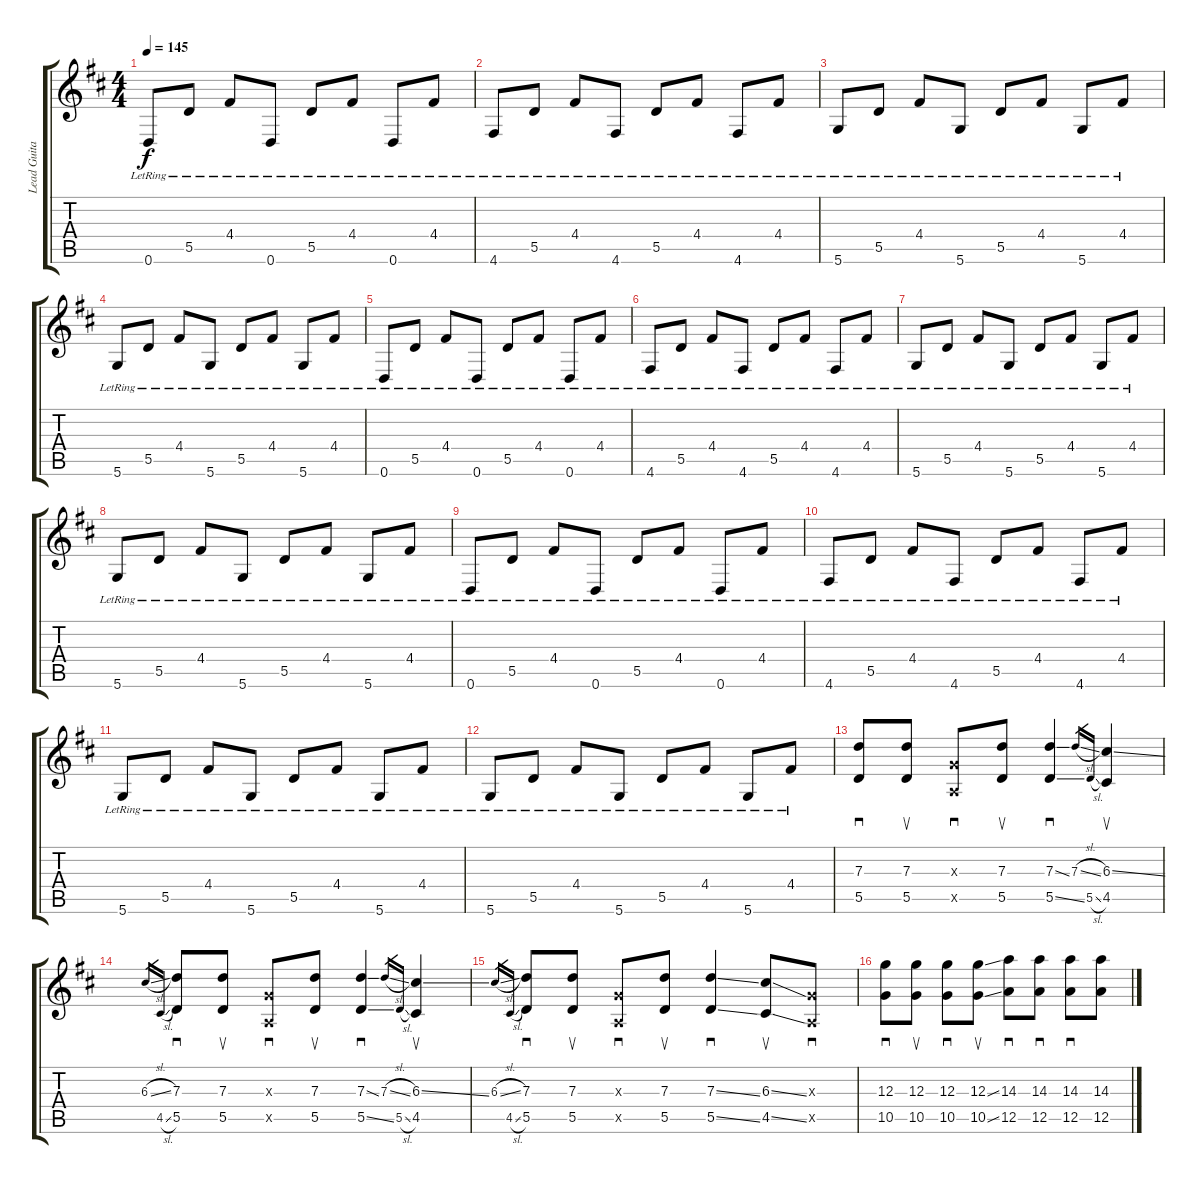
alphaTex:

\track ("Lead Guitar" "Lead Guita") {instrument overdrivenguitar}
\staff {score tabs}
\tuning (E4 B3 G3 D3 A2 D2) {hide}
\ts (4 4)
\tempo 145
\clef g2
\ks d
0.6{lr}.8{dy f} 5.5{lr}.8 4.4{lr}.8 0.6{lr}.8 5.5{lr}.8 4.4{lr}.8 0.6{lr}.8 4.4{lr}.8 |
4.6{lr}.8 5.5{lr}.8 4.4{lr}.8 4.6{lr}.8 5.5{lr}.8 4.4{lr}.8 4.6{lr}.8 4.4{lr}.8 |
5.6{lr}.8 5.5{lr}.8 4.4{lr}.8 5.6{lr}.8 5.5{lr}.8 4.4{lr}.8 5.6{lr}.8 4.4{lr}.8 |
5.6{lr}.8 5.5{lr}.8 4.4{lr}.8 5.6{lr}.8 5.5{lr}.8 4.4{lr}.8 5.6{lr}.8 4.4{lr}.8 |
0.6{lr}.8 5.5{lr}.8 4.4{lr}.8 0.6{lr}.8 5.5{lr}.8 4.4{lr}.8 0.6{lr}.8 4.4{lr}.8 |
4.6{lr}.8 5.5{lr}.8 4.4{lr}.8 4.6{lr}.8 5.5{lr}.8 4.4{lr}.8 4.6{lr}.8 4.4{lr}.8 |
5.6{lr}.8 5.5{lr}.8 4.4{lr}.8 5.6{lr}.8 5.5{lr}.8 4.4{lr}.8 5.6{lr}.8 4.4{lr}.8 |
5.6{lr}.8 5.5{lr}.8 4.4{lr}.8 5.6{lr}.8 5.5{lr}.8 4.4{lr}.8 5.6{lr}.8 4.4{lr}.8 |
0.6{lr}.8 5.5{lr}.8 4.4{lr}.8 0.6{lr}.8 5.5{lr}.8 4.4{lr}.8 0.6{lr}.8 4.4{lr}.8 |
4.6{lr}.8 5.5{lr}.8 4.4{lr}.8 4.6{lr}.8 5.5{lr}.8 4.4{lr}.8 4.6{lr}.8 4.4{lr}.8 |
5.6{lr}.8 5.5{lr}.8 4.4{lr}.8 5.6{lr}.8 5.5{lr}.8 4.4{lr}.8 5.6{lr}.8 4.4{lr}.8 |
5.6{lr}.8 5.5{lr}.8 4.4{lr}.8 5.6{lr}.8 5.5{lr}.8 4.4{lr}.8 5.6{lr}.8 4.4{lr}.8 |
(7.3 5.5).8{sd} (7.3 5.5).8{su} (0.3{x} 0.5{x}).8{sd} (7.3 5.5).8{su} (7.3{ss} 5.5{ss}).4{sd} 7.3{sl}.16{gr} 5.5{sl}.16{gr} (6.3{ss} 4.5).4{su} |
6.3{sl}.16{gr} 4.5{sl}.16{gr} (7.3 5.5).8{sd} (7.3 5.5).8{su} (0.3{x} 0.5{x}).8{sd} (7.3 5.5).8{su} (7.3{ss} 5.5{ss}).4{sd} 7.3{sl}.16{gr} 5.5{sl}.16{gr} (6.3{ss} 4.5).4{su} |
6.3{sl}.16{gr} 4.5{sl}.16{gr} (7.3 5.5).8{sd} (7.3 5.5).8{su} (0.3{x} 0.5{x}).8{sd} (7.3 5.5).8{su} (7.3{ss} 5.5{ss}).4{sd} (6.3{ss} 4.5{ss}).8{su} (0.3{x} 0.5{x}).8{sd} |
(12.3 10.5).8{sd} (12.3 10.5).8{su} (12.3 10.5).8{sd} (12.3{ss} 10.5{ss}).8{su} (14.3 12.5).8{sd} (14.3 12.5).8{sd} (14.3 12.5).8{sd} (14.3 12.5).8
